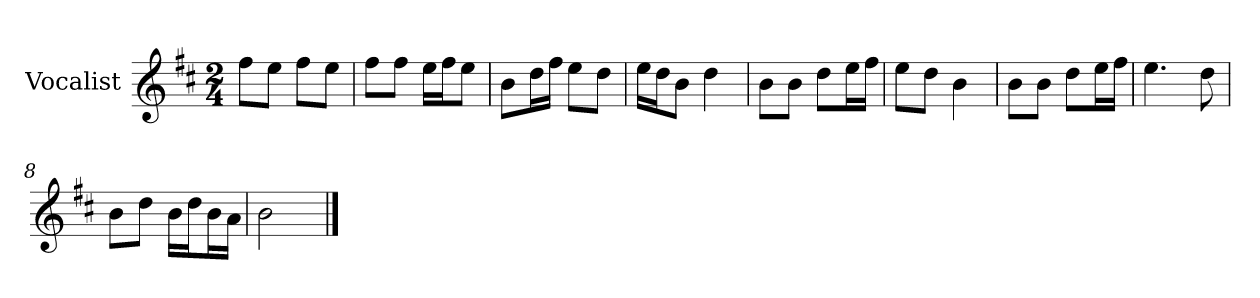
**kern
*part1
*staff1
*I"Vocalist
*k[f#c#]
*D:
*M2/4
=
8ff#L
8eeJ
8ff#L
8eeJ
=1
8ff#L
8ff#J
16eeLL
16ff#J
8eeJ
=2
8bL
16ddL
16ff#JJ
8eeL
8ddJ
=3
16eeLL
16ddJ
8bJ
4dd
=4
8bL
8bJ
8ddL
16eeL
16ff#JJ
=5
8eeL
8ddJ
4b
=6
8bL
8bJ
8ddL
16eeL
16ff#JJ
=7
4.ee
8dd
=8
8bL
8ddJ
16bLL
16ddJ
16bL
16aJJ
=9
2b
==
*-
